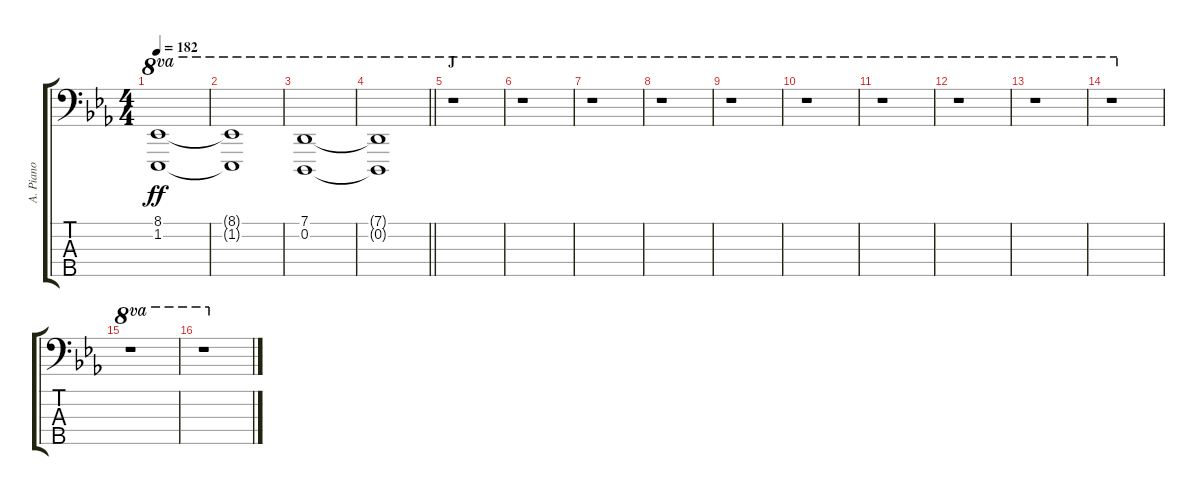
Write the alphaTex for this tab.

\track ("A. Piano" "A. Piano") {instrument acousticgrandpiano}
\staff {score tabs}
\tuning (G2 D2 A1 E1 B0) {hide}
\ts (4 4)
\tempo 182
\clef f4
\ks eb
(8.1 1.2).1{ot 8va dy ff} |
(8.1{t} 1.2{t}).1{ot 8va} |
(7.1 0.2).1{ot 8va} |
\barLineRight lightlight
(7.1{t} 0.2{t}).1{ot 8va} |
\section ("" "J")
r.1{ot 8va} |
r.1{ot 8va} |
r.1{ot 8va} |
r.1{ot 8va} |
r.1{ot 8va} |
r.1{ot 8va} |
r.1{ot 8va} |
r.1{ot 8va} |
r.1{ot 8va} |
r.1{ot 8va} |
r.1{ot 8va} |
r.1{ot 8va}
